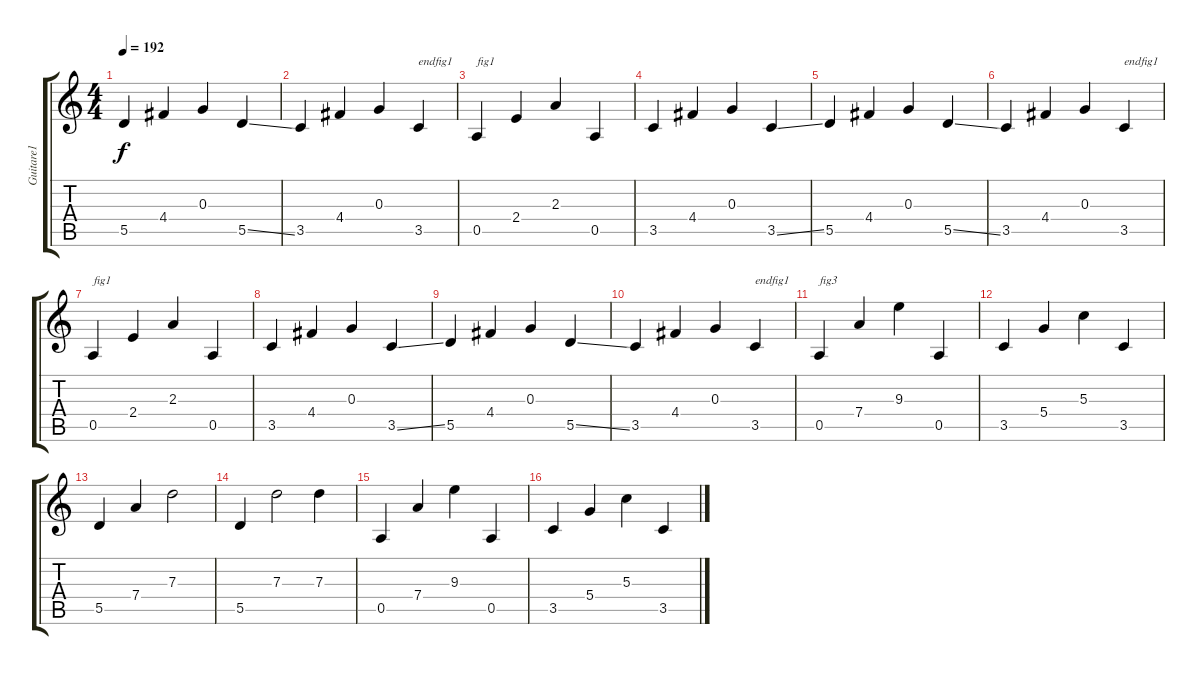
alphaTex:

\track ("Guitare1" "Guitare1") {instrument electricguitarclean}
\staff {score tabs}
\tuning (E4 B3 G3 D3 A2 E2) {hide}
\ts (4 4)
\tempo 192
\clef g2
\ks c
5.5.4{dy f} 4.4.4 0.3.4 5.5{ss}.4 |
3.5.4 4.4.4 0.3.4 3.5.4{txt "endfig1"} |
0.5.4{txt "fig1"} 2.4.4 2.3.4 0.5.4 |
3.5.4 4.4.4 0.3.4 3.5{ss}.4 |
5.5.4 4.4.4 0.3.4 5.5{ss}.4 |
3.5.4 4.4.4 0.3.4 3.5.4{txt "endfig1"} |
0.5.4{txt "fig1"} 2.4.4 2.3.4 0.5.4 |
3.5.4 4.4.4 0.3.4 3.5{ss}.4 |
5.5.4 4.4.4 0.3.4 5.5{ss}.4 |
3.5.4 4.4.4 0.3.4 3.5.4{txt "endfig1"} |
0.5.4{txt "fig3"} 7.4.4 9.3.4 0.5.4 |
3.5.4 5.4.4 5.3.4 3.5.4 |
5.5.4 7.4.4 7.3.2 |
5.5.4 7.3.2 7.3.4 |
0.5.4 7.4.4 9.3.4 0.5.4 |
3.5.4 5.4.4 5.3.4 3.5.4
